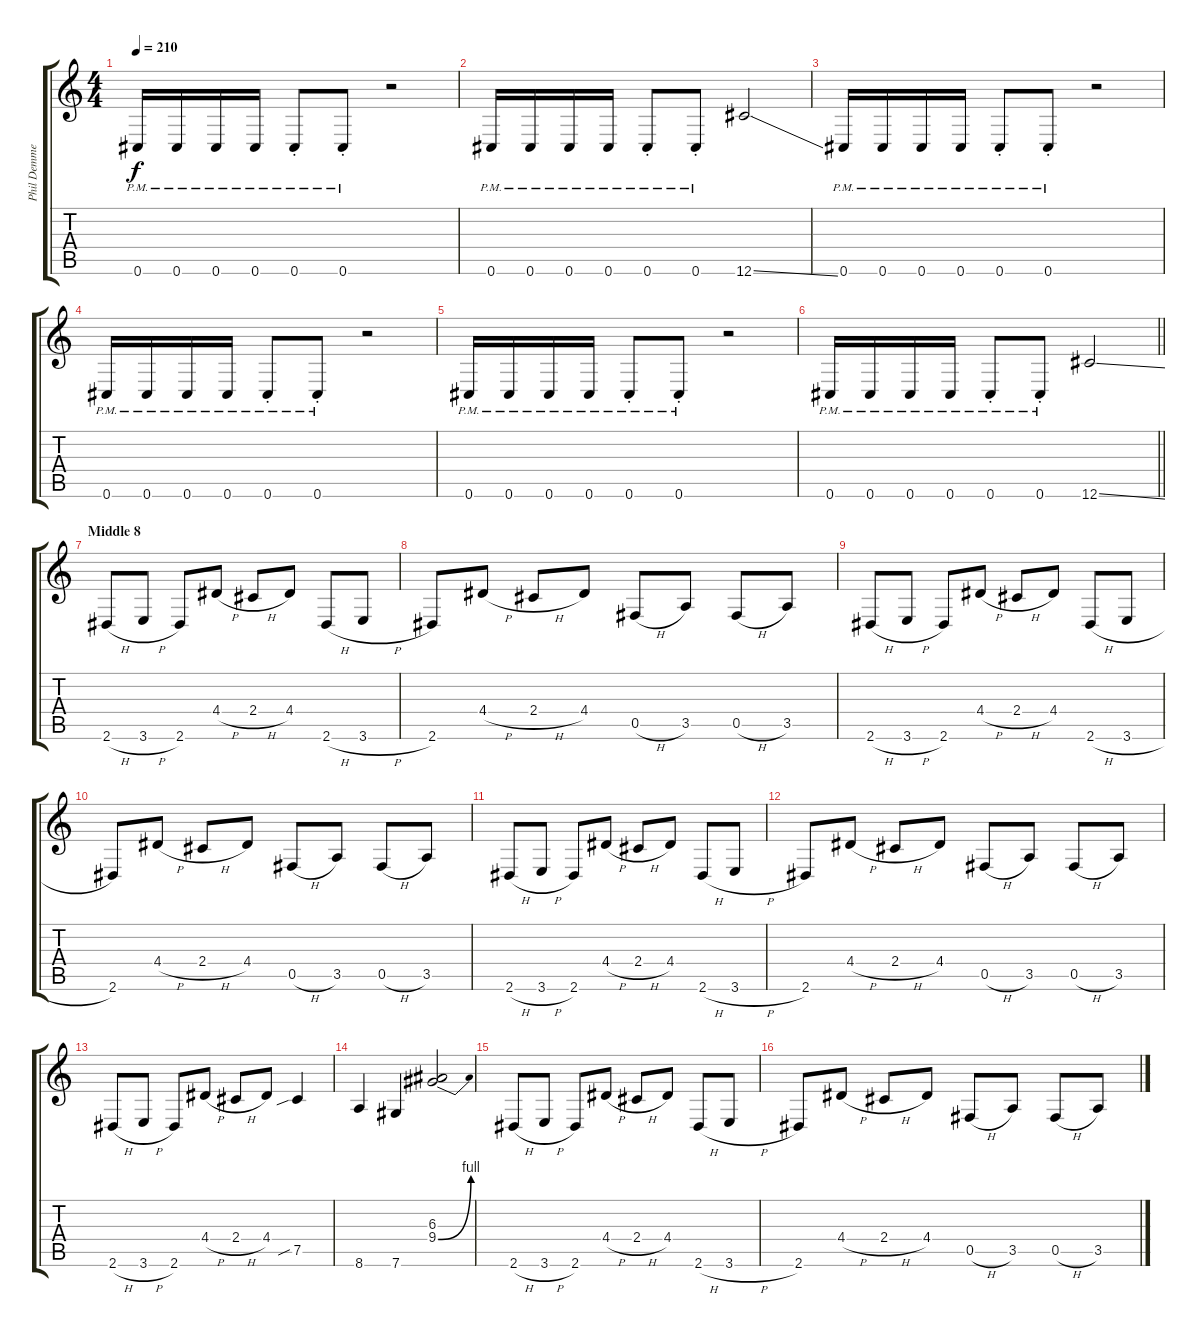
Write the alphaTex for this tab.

\track ("Phil Demmel" "Phil Demme") {instrument distortionguitar}
\staff {score tabs}
\tuning (Db4 Ab3 E3 B2 Gb2 Db2) {hide}
\ts (4 4)
\tempo 210
\clef g2
\ks c
0.6{pm}.16{dy f} 0.6{pm}.16 0.6{pm}.16 0.6{pm}.16 0.6{pm st}.8 0.6{pm st}.8 r.2 |
0.6{pm}.16 0.6{pm}.16 0.6{pm}.16 0.6{pm}.16 0.6{pm st}.8 0.6{pm st}.8 12.6{ss}.2 |
0.6{pm}.16 0.6{pm}.16 0.6{pm}.16 0.6{pm}.16 0.6{pm st}.8 0.6{pm st}.8 r.2 |
0.6{pm}.16 0.6{pm}.16 0.6{pm}.16 0.6{pm}.16 0.6{pm st}.8 0.6{pm st}.8 r.2 |
0.6{pm}.16 0.6{pm}.16 0.6{pm}.16 0.6{pm}.16 0.6{pm st}.8 0.6{pm st}.8 r.2 |
\barLineRight lightlight
0.6{pm}.16 0.6{pm}.16 0.6{pm}.16 0.6{pm}.16 0.6{pm st}.8 0.6{pm st}.8 12.6{ss}.2 |
\section ("" "Middle 8")
2.6{h}.8 3.6{h}.8 2.6.8 4.4{h}.8 2.4{h}.8 4.4.8 2.6{h}.8 3.6{h}.8 |
2.6.8 4.4{h}.8 2.4{h}.8 4.4.8 0.5{h}.8 3.5.8 0.5{h}.8 3.5.8 |
2.6{h}.8 3.6{h}.8 2.6.8 4.4{h}.8 2.4{h}.8 4.4.8 2.6{h}.8 3.6{h}.8 |
2.6.8 4.4{h}.8 2.4{h}.8 4.4.8 0.5{h}.8 3.5.8 0.5{h}.8 3.5.8 |
2.6{h}.8 3.6{h}.8 2.6.8 4.4{h}.8 2.4{h}.8 4.4.8 2.6{h}.8 3.6{h}.8 |
2.6.8 4.4{h}.8 2.4{h}.8 4.4.8 0.5{h}.8 3.5.8 0.5{h}.8 3.5.8 |
2.6{h}.8 3.6{h}.8 2.6.8 4.4{h}.8 2.4{h}.8 4.4.8 7.5{sib}.4 |
8.6.4 7.6.4 (6.3 9.4{be (bend 0 0 60 4)}).2 |
2.6{h}.8 3.6{h}.8 2.6.8 4.4{h}.8 2.4{h}.8 4.4.8 2.6{h}.8 3.6{h}.8 |
2.6.8 4.4{h}.8 2.4{h}.8 4.4.8 0.5{h}.8 3.5.8 0.5{h}.8 3.5.8
